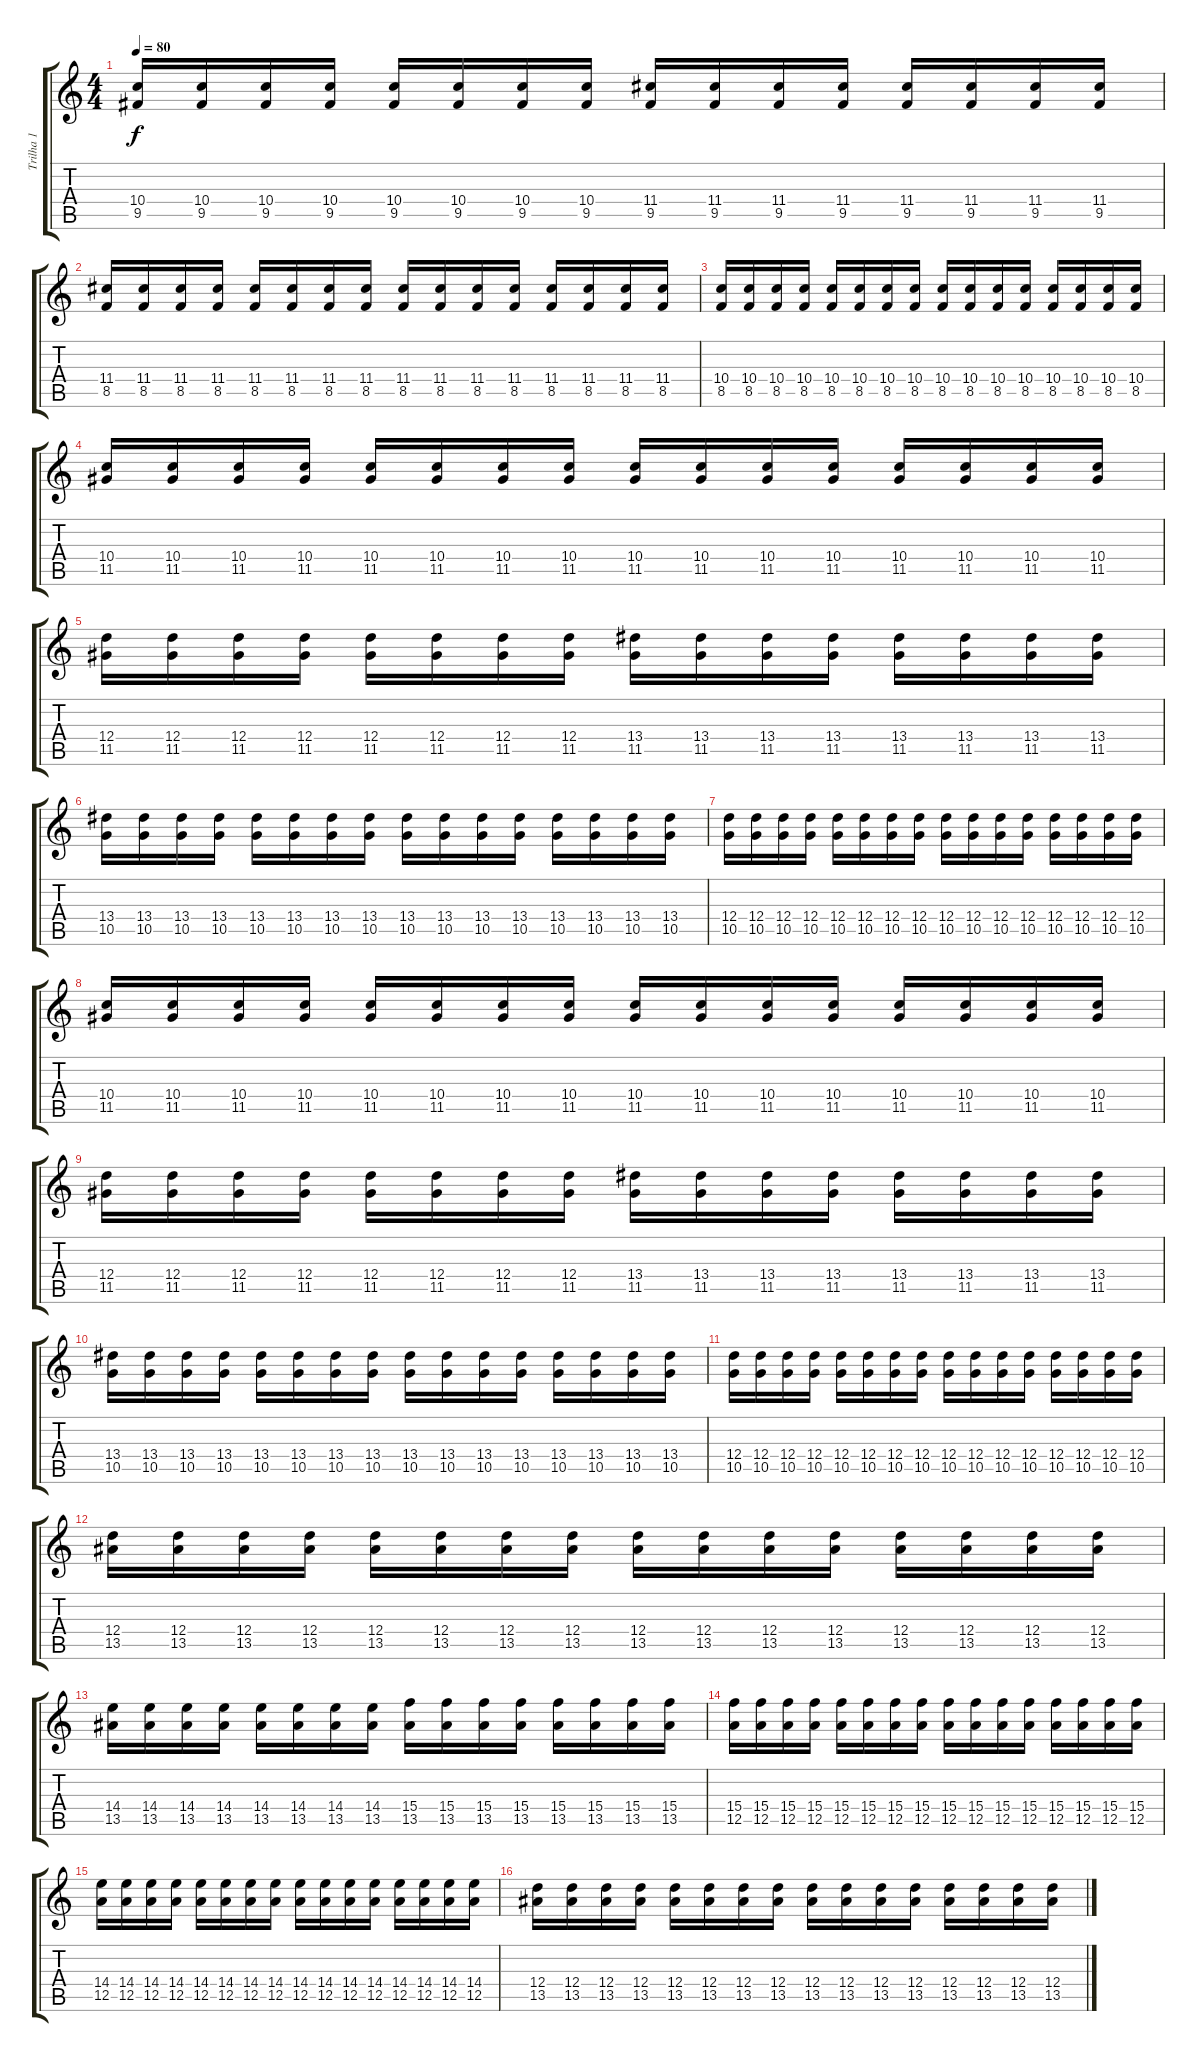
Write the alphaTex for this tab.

\track ("Trilha 1" "Trilha 1") {instrument distortionguitar}
\staff {score tabs}
\tuning (E4 B3 G3 D3 A2 E2) {hide}
\ts (4 4)
\tempo 80
\clef g2
\ks c
(10.4 9.5).16{dy f} (10.4 9.5).16 (10.4 9.5).16 (10.4 9.5).16 (10.4 9.5).16 (10.4 9.5).16 (10.4 9.5).16 (10.4 9.5).16 (11.4 9.5).16 (11.4 9.5).16 (11.4 9.5).16 (11.4 9.5).16 (11.4 9.5).16 (11.4 9.5).16 (11.4 9.5).16 (11.4 9.5).16 |
(11.4 8.5).16 (11.4 8.5).16 (11.4 8.5).16 (11.4 8.5).16 (11.4 8.5).16 (11.4 8.5).16 (11.4 8.5).16 (11.4 8.5).16 (11.4 8.5).16 (11.4 8.5).16 (11.4 8.5).16 (11.4 8.5).16 (11.4 8.5).16 (11.4 8.5).16 (11.4 8.5).16 (11.4 8.5).16 |
(10.4 8.5).16 (10.4 8.5).16 (10.4 8.5).16 (10.4 8.5).16 (10.4 8.5).16 (10.4 8.5).16 (10.4 8.5).16 (10.4 8.5).16 (10.4 8.5).16 (10.4 8.5).16 (10.4 8.5).16 (10.4 8.5).16 (10.4 8.5).16 (10.4 8.5).16 (10.4 8.5).16 (10.4 8.5).16 |
(10.4 11.5).16 (10.4 11.5).16 (10.4 11.5).16 (10.4 11.5).16 (10.4 11.5).16 (10.4 11.5).16 (10.4 11.5).16 (10.4 11.5).16 (10.4 11.5).16 (10.4 11.5).16 (10.4 11.5).16 (10.4 11.5).16 (10.4 11.5).16 (10.4 11.5).16 (10.4 11.5).16 (10.4 11.5).16 |
(12.4 11.5).16 (12.4 11.5).16 (12.4 11.5).16 (12.4 11.5).16 (12.4 11.5).16 (12.4 11.5).16 (12.4 11.5).16 (12.4 11.5).16 (13.4 11.5).16 (13.4 11.5).16 (13.4 11.5).16 (13.4 11.5).16 (13.4 11.5).16 (13.4 11.5).16 (13.4 11.5).16 (13.4 11.5).16 |
(13.4 10.5).16 (13.4 10.5).16 (13.4 10.5).16 (13.4 10.5).16 (13.4 10.5).16 (13.4 10.5).16 (13.4 10.5).16 (13.4 10.5).16 (13.4 10.5).16 (13.4 10.5).16 (13.4 10.5).16 (13.4 10.5).16 (13.4 10.5).16 (13.4 10.5).16 (13.4 10.5).16 (13.4 10.5).16 |
(12.4 10.5).16 (12.4 10.5).16 (12.4 10.5).16 (12.4 10.5).16 (12.4 10.5).16 (12.4 10.5).16 (12.4 10.5).16 (12.4 10.5).16 (12.4 10.5).16 (12.4 10.5).16 (12.4 10.5).16 (12.4 10.5).16 (12.4 10.5).16 (12.4 10.5).16 (12.4 10.5).16 (12.4 10.5).16 |
(10.4 11.5).16 (10.4 11.5).16 (10.4 11.5).16 (10.4 11.5).16 (10.4 11.5).16 (10.4 11.5).16 (10.4 11.5).16 (10.4 11.5).16 (10.4 11.5).16 (10.4 11.5).16 (10.4 11.5).16 (10.4 11.5).16 (10.4 11.5).16 (10.4 11.5).16 (10.4 11.5).16 (10.4 11.5).16 |
(12.4 11.5).16 (12.4 11.5).16 (12.4 11.5).16 (12.4 11.5).16 (12.4 11.5).16 (12.4 11.5).16 (12.4 11.5).16 (12.4 11.5).16 (13.4 11.5).16 (13.4 11.5).16 (13.4 11.5).16 (13.4 11.5).16 (13.4 11.5).16 (13.4 11.5).16 (13.4 11.5).16 (13.4 11.5).16 |
(13.4 10.5).16 (13.4 10.5).16 (13.4 10.5).16 (13.4 10.5).16 (13.4 10.5).16 (13.4 10.5).16 (13.4 10.5).16 (13.4 10.5).16 (13.4 10.5).16 (13.4 10.5).16 (13.4 10.5).16 (13.4 10.5).16 (13.4 10.5).16 (13.4 10.5).16 (13.4 10.5).16 (13.4 10.5).16 |
(12.4 10.5).16 (12.4 10.5).16 (12.4 10.5).16 (12.4 10.5).16 (12.4 10.5).16 (12.4 10.5).16 (12.4 10.5).16 (12.4 10.5).16 (12.4 10.5).16 (12.4 10.5).16 (12.4 10.5).16 (12.4 10.5).16 (12.4 10.5).16 (12.4 10.5).16 (12.4 10.5).16 (12.4 10.5).16 |
(12.4 13.5).16 (12.4 13.5).16 (12.4 13.5).16 (12.4 13.5).16 (12.4 13.5).16 (12.4 13.5).16 (12.4 13.5).16 (12.4 13.5).16 (12.4 13.5).16 (12.4 13.5).16 (12.4 13.5).16 (12.4 13.5).16 (12.4 13.5).16 (12.4 13.5).16 (12.4 13.5).16 (12.4 13.5).16 |
(14.4 13.5).16 (14.4 13.5).16 (14.4 13.5).16 (14.4 13.5).16 (14.4 13.5).16 (14.4 13.5).16 (14.4 13.5).16 (14.4 13.5).16 (15.4 13.5).16 (15.4 13.5).16 (15.4 13.5).16 (15.4 13.5).16 (15.4 13.5).16 (15.4 13.5).16 (15.4 13.5).16 (15.4 13.5).16 |
(15.4 12.5).16 (15.4 12.5).16 (15.4 12.5).16 (15.4 12.5).16 (15.4 12.5).16 (15.4 12.5).16 (15.4 12.5).16 (15.4 12.5).16 (15.4 12.5).16 (15.4 12.5).16 (15.4 12.5).16 (15.4 12.5).16 (15.4 12.5).16 (15.4 12.5).16 (15.4 12.5).16 (15.4 12.5).16 |
(14.4 12.5).16 (14.4 12.5).16 (14.4 12.5).16 (14.4 12.5).16 (14.4 12.5).16 (14.4 12.5).16 (14.4 12.5).16 (14.4 12.5).16 (14.4 12.5).16 (14.4 12.5).16 (14.4 12.5).16 (14.4 12.5).16 (14.4 12.5).16 (14.4 12.5).16 (14.4 12.5).16 (14.4 12.5).16 |
(12.4 13.5).16 (12.4 13.5).16 (12.4 13.5).16 (12.4 13.5).16 (12.4 13.5).16 (12.4 13.5).16 (12.4 13.5).16 (12.4 13.5).16 (12.4 13.5).16 (12.4 13.5).16 (12.4 13.5).16 (12.4 13.5).16 (12.4 13.5).16 (12.4 13.5).16 (12.4 13.5).16 (12.4 13.5).16
